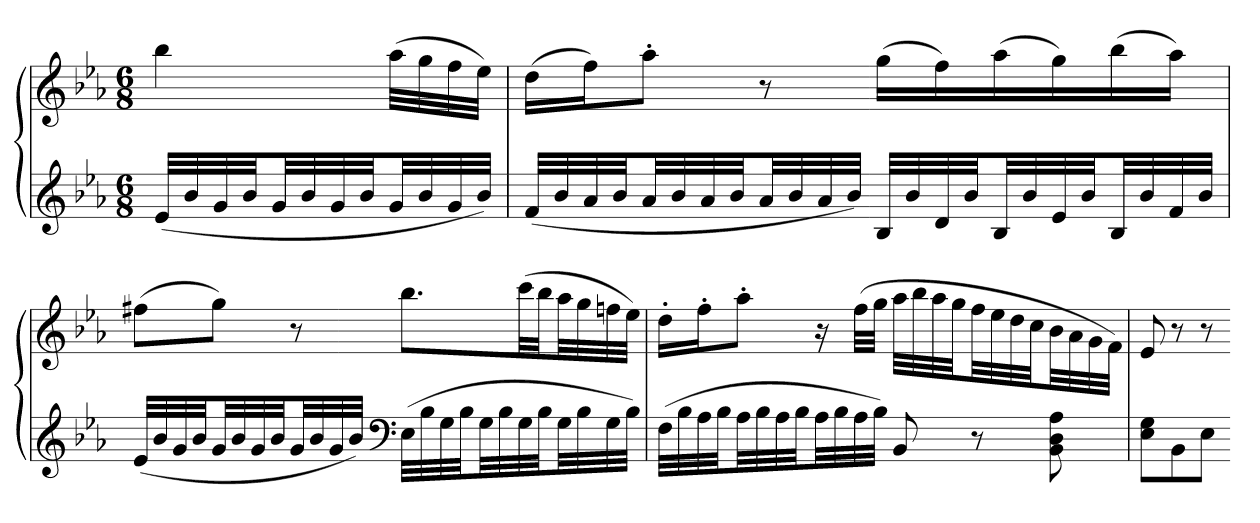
**kern	**kern
*part1	*part1
*staff2	*staff1
*clefG2	*clefG2
*k[b-e-a-]	*k[b-e-a-]
*M6/8	*M6/8
=	=
(32e-LLL	4bb-
32b-	.
32g	.
32b-JJ	.
32gLL	.
32b-	.
32g	.
32b-JJ	.
32gLL	(32aa-LLL
32b-	32gg
32g	32ff
32b-JJJ)	32ee-JJJ)
=	=
(32fLLL	(16ddLL
32b-	.
32a-	16ffJ)
32b-JJ	.
32a-LL	8aa-'J
32b-	.
32a-	.
32b-JJ	.
32a-LL	8r
32b-	.
32a-	.
32b-JJJ)	.
32B-LLL	(16ggLL
32b-	.
32d	16ff)
32b-JJ	.
32B-LL	(16aa-
32b-	.
32e-	16gg)
32b-JJ	.
32B-LL	(16bb-
32b-	.
32f	16aa-JJ)
32b-JJJ	.
=	=
(32e-LLL	(8ff#XL
32b-	.
32g	.
32b-JJ	.
32gLL	8ggJ)
32b-	.
32g	.
32b-JJ	.
32gLL	8r
32b-	.
32g	.
32b-JJJ)	.
*clefF4	*
(32E-LLL	8.bb-L
32B-	.
32G	.
32B-JJ	.
32GLL	.
32B-	.
32G	(32cccLL
32B-JJ	32bb-JJ
32GLL	32aa-LL
32B-	32gg
32G	32ffn
32B-JJJ)	32ee-JJJ)
=	=
(32FLLL	16dd'LL
32B-	.
32A-	16ff'J
32B-JJ	.
32A-LL	8aa-'J
32B-	.
32A-	.
32B-JJ	.
32A-LL	16r
32B-	.
32A-	(32ffLLL
32B-JJJ)	32ggJJJ
8BB-	32aa-LLL
.	32bb-
.	32aa-
.	32ggJJ
8r	32ffLL
.	32ee-
.	32dd
.	32ccJJ
8BB- 8D 8A-	32b-LL
.	32a-
.	32g
.	32fJJJ)
=	=
8E- 8GL	8e-
8BB-	8r
8E-J	8r
=-	=-
*-	*-
